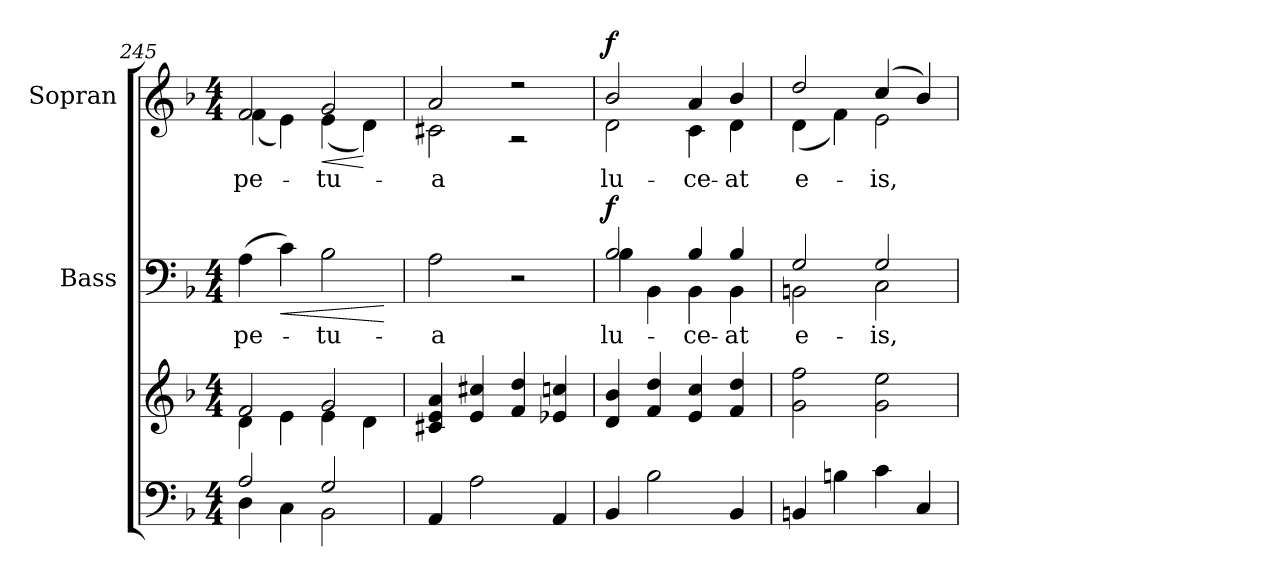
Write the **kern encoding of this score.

**kern	**kern	**kern	**text	**dynam	**kern	**text	**dynam
*part3	*part3	*part2	*part2	*part2	*part1	*part1	*part1
*staff4	*staff3	*staff2	*staff2	*staff2	*staff1	*staff1	*staff1
*	*	*I"Bass	*	*	*I"Sopran	*	*
*	*	*I'B.	*	*	*I'S.	*	*
*clefF4	*clefG2	*clefF4	*	*	*clefG2	*	*
*k[b-]	*k[b-]	*k[b-]	*	*	*k[b-]	*	*
*F:	*F:	*F:	*	*	*F:	*	*
*M4/4	*M4/4	*M4/4	*	*	*M4/4	*	*
=245	=245	=245	=245	=245	=245	=245	=245
*^	*^	*	*	*	*	*	*
!	!	!	!	!	!LO:LY:b	!	!	!LO:LY:b	!
*	*	*	*	*	*	*	*^	*	*
2A/	4D\	2f/	4d\	(>4A\	-pe-	.	2f/	(<4f\	-pe-	.
!	!	!	!	!	!	!LO:HP:b	!	!	!	!
.	4C\	.	4e\	4c\)	.	<	.	4e\)	.	.
!	!	!	!	!	!LO:LY:b	!	!	!	!LO:LY:b	!LO:HP:b
2G/	2BB-\	2g/	4e\	2B-\	-tu-	.	2g/	(<4e\	-tu-	<
.	.	.	4d\	.	.	.	.	4d\)	.	[
*v	*v	*	*	*	*	*	*v	*v	*	*
*	*v	*v	*	*	*	*	*	*
.	.	.	.	[	.	.	.
=246	=246	=246	=246	=246	=246	=246	=246
!	!	!	!LO:LY:b	!	!	!LO:LY:b	!
*	*	*	*	*	*^	*	*
4AA/	4c#X/ 4e/ 4a/	2A\	-a	.	2a/	2c#X\	-a	.
2A\	4e/ 4cc#X/	.	.	.	.	.	.	.
.	4f/ 4dd/	2r	.	.	2r	2r	.	.
4AA/	4e-X/ 4ccn/	.	.	.	.	.	.	.
!!LO:LB:g=z	!!
=247	=247	=247	=247	=247	=247	=247	=247	=247
!	!	!	!LO:LY:b	!LO:DY:a	!	!	!LO:LY:b	!LO:DY:a
*	*	*^	*	*	*	*	*	*
4BB-/	4d/ 4b-/	2B-/	4B-\	lu-	f	2b-/	2d\	lu-	f
2B-\	4f/ 4dd/	.	4BB-\	.	.	.	.	.	.
!	!	!	!	!LO:LY:b	!	!	!	!LO:LY:b	!
.	4e/ 4cc/	4B-/	4BB-\	-ce-	.	4a/	4c\	-ce-	.
!	!	!	!	!LO:LY:b	!	!	!	!LO:LY:b	!
4BB-/	4f/ 4dd/	4B-/	4BB-\	-at	.	4b-/	4d\	-at	.
=248	=248	=248	=248	=248	=248	=248	=248	=248	=248
!	!	!	!	!LO:LY:b	!	!	!	!LO:LY:b	!
4BBn/	2g\ 2ff\	2G/	2BBn\	e-	.	2dd/	(<4d\	e-	.
4Bn\	.	.	.	.	.	.	4f\)	.	.
!	!	!	!	!LO:LY:b	!	!	!	!LO:LY:b	!
4c\	2g\ 2ee\	2G/	2C\	-is,	.	(<4cc/	2e\	-is,	.
4C/	.	.	.	.	.	4b-/)	.	.	.
*	*	*v	*v	*	*	*	*	*	*
*	*	*	*	*	*v	*v	*	*
=	=	=	=	=	=	=	=
*-	*-	*-	*-	*-	*-	*-	*-
